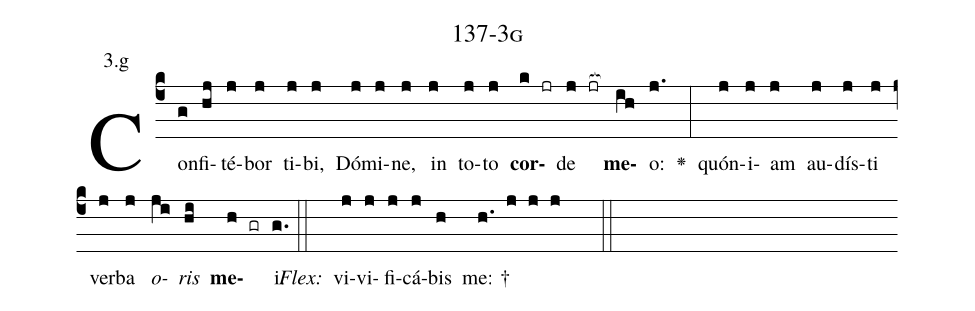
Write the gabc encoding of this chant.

name: 137-3g;
annotation: 3.g;
%%
(c4)Con(g)fi(hj)té(j)bor(j) ti(j)bi,(j) Dó(j)mi(j)ne,(j) in(j) to(j)to(j) <b>cor</b>(k jr)de(j jr[ocb:1{]) <b>me</b>(ih[ocb:0}])o:(j.) <v>\greheightstar</v>(:) quón(j)i(j)am(j) au(j)dís(j)ti(j) ver(j)ba(j) <i>o</i>(ji)<i>ris</i>(hi) <b>me</b>(h gr)i.(g.) (::)
<i>Flex:</i>()  vi(j)vi(j)fi(j)cá(j)bis(h) me: †(h. j j j  ::)

%E(j) u(j) o(ji) u(hi) a(h) e.(g.) (::)
